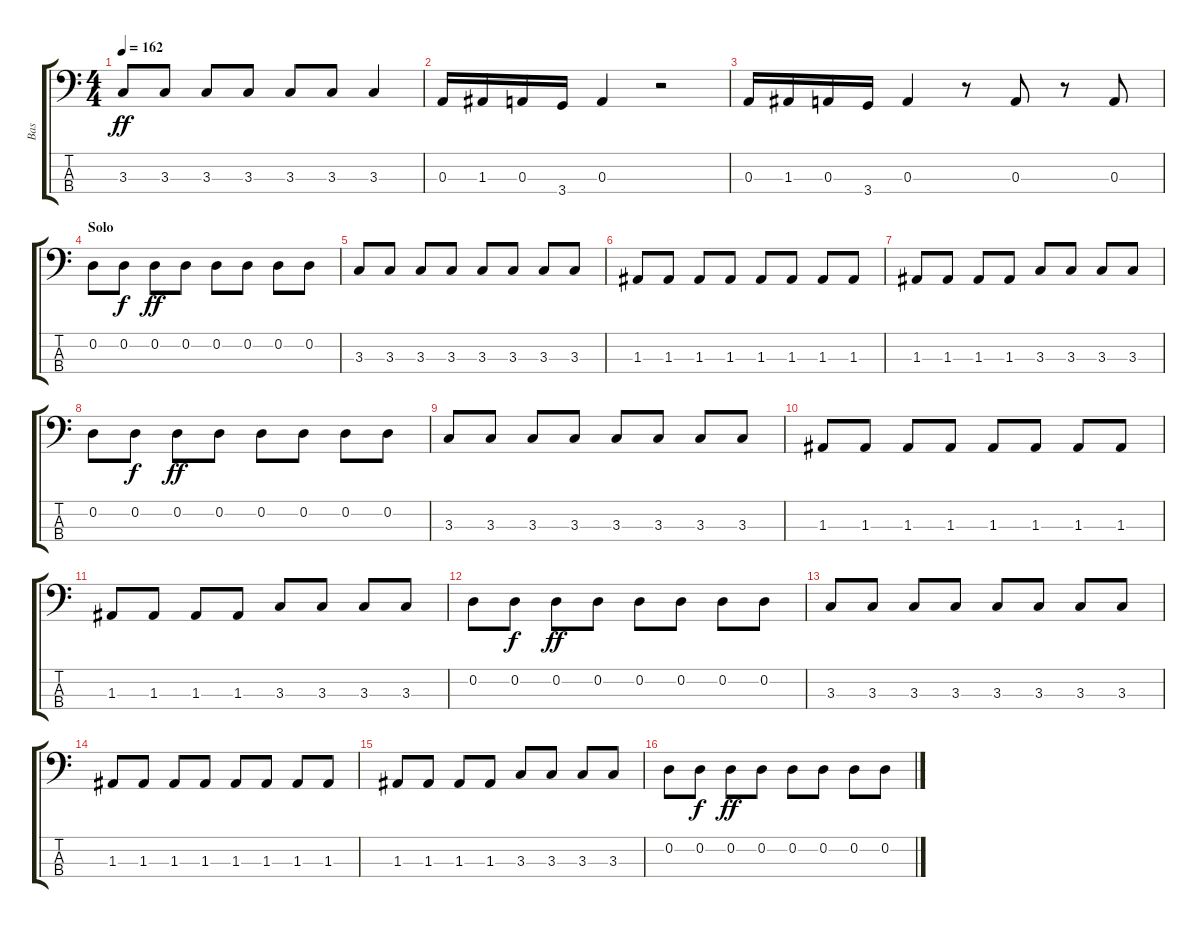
\track ("Bas" "Bas") {instrument electricbassfinger}
\staff {score tabs}
\tuning (G2 D2 A1 E1) {hide}
\ts (4 4)
\tempo 162
\clef f4
\ks c
3.3.8{dy ff} 3.3.8 3.3.8 3.3.8 3.3.8 3.3.8 3.3.4 |
0.3.16 1.3.16 0.3.16 3.4.16 0.3.4 r.2 |
0.3.16 1.3.16 0.3.16 3.4.16 0.3.4 r.8 0.3.8 r.8 0.3.8 |
\section ("" "Solo")
0.2.8 0.2.8{dy f} 0.2.8{dy ff} 0.2.8 0.2.8 0.2.8 0.2.8 0.2.8 |
3.3.8 3.3.8 3.3.8 3.3.8 3.3.8 3.3.8 3.3.8 3.3.8 |
1.3.8 1.3.8 1.3.8 1.3.8 1.3.8 1.3.8 1.3.8 1.3.8 |
1.3.8 1.3.8 1.3.8 1.3.8 3.3.8 3.3.8 3.3.8 3.3.8 |
0.2.8 0.2.8{dy f} 0.2.8{dy ff} 0.2.8 0.2.8 0.2.8 0.2.8 0.2.8 |
3.3.8 3.3.8 3.3.8 3.3.8 3.3.8 3.3.8 3.3.8 3.3.8 |
1.3.8 1.3.8 1.3.8 1.3.8 1.3.8 1.3.8 1.3.8 1.3.8 |
1.3.8 1.3.8 1.3.8 1.3.8 3.3.8 3.3.8 3.3.8 3.3.8 |
0.2.8 0.2.8{dy f} 0.2.8{dy ff} 0.2.8 0.2.8 0.2.8 0.2.8 0.2.8 |
3.3.8 3.3.8 3.3.8 3.3.8 3.3.8 3.3.8 3.3.8 3.3.8 |
1.3.8 1.3.8 1.3.8 1.3.8 1.3.8 1.3.8 1.3.8 1.3.8 |
1.3.8 1.3.8 1.3.8 1.3.8 3.3.8 3.3.8 3.3.8 3.3.8 |
0.2.8 0.2.8{dy f} 0.2.8{dy ff} 0.2.8 0.2.8 0.2.8 0.2.8 0.2.8
